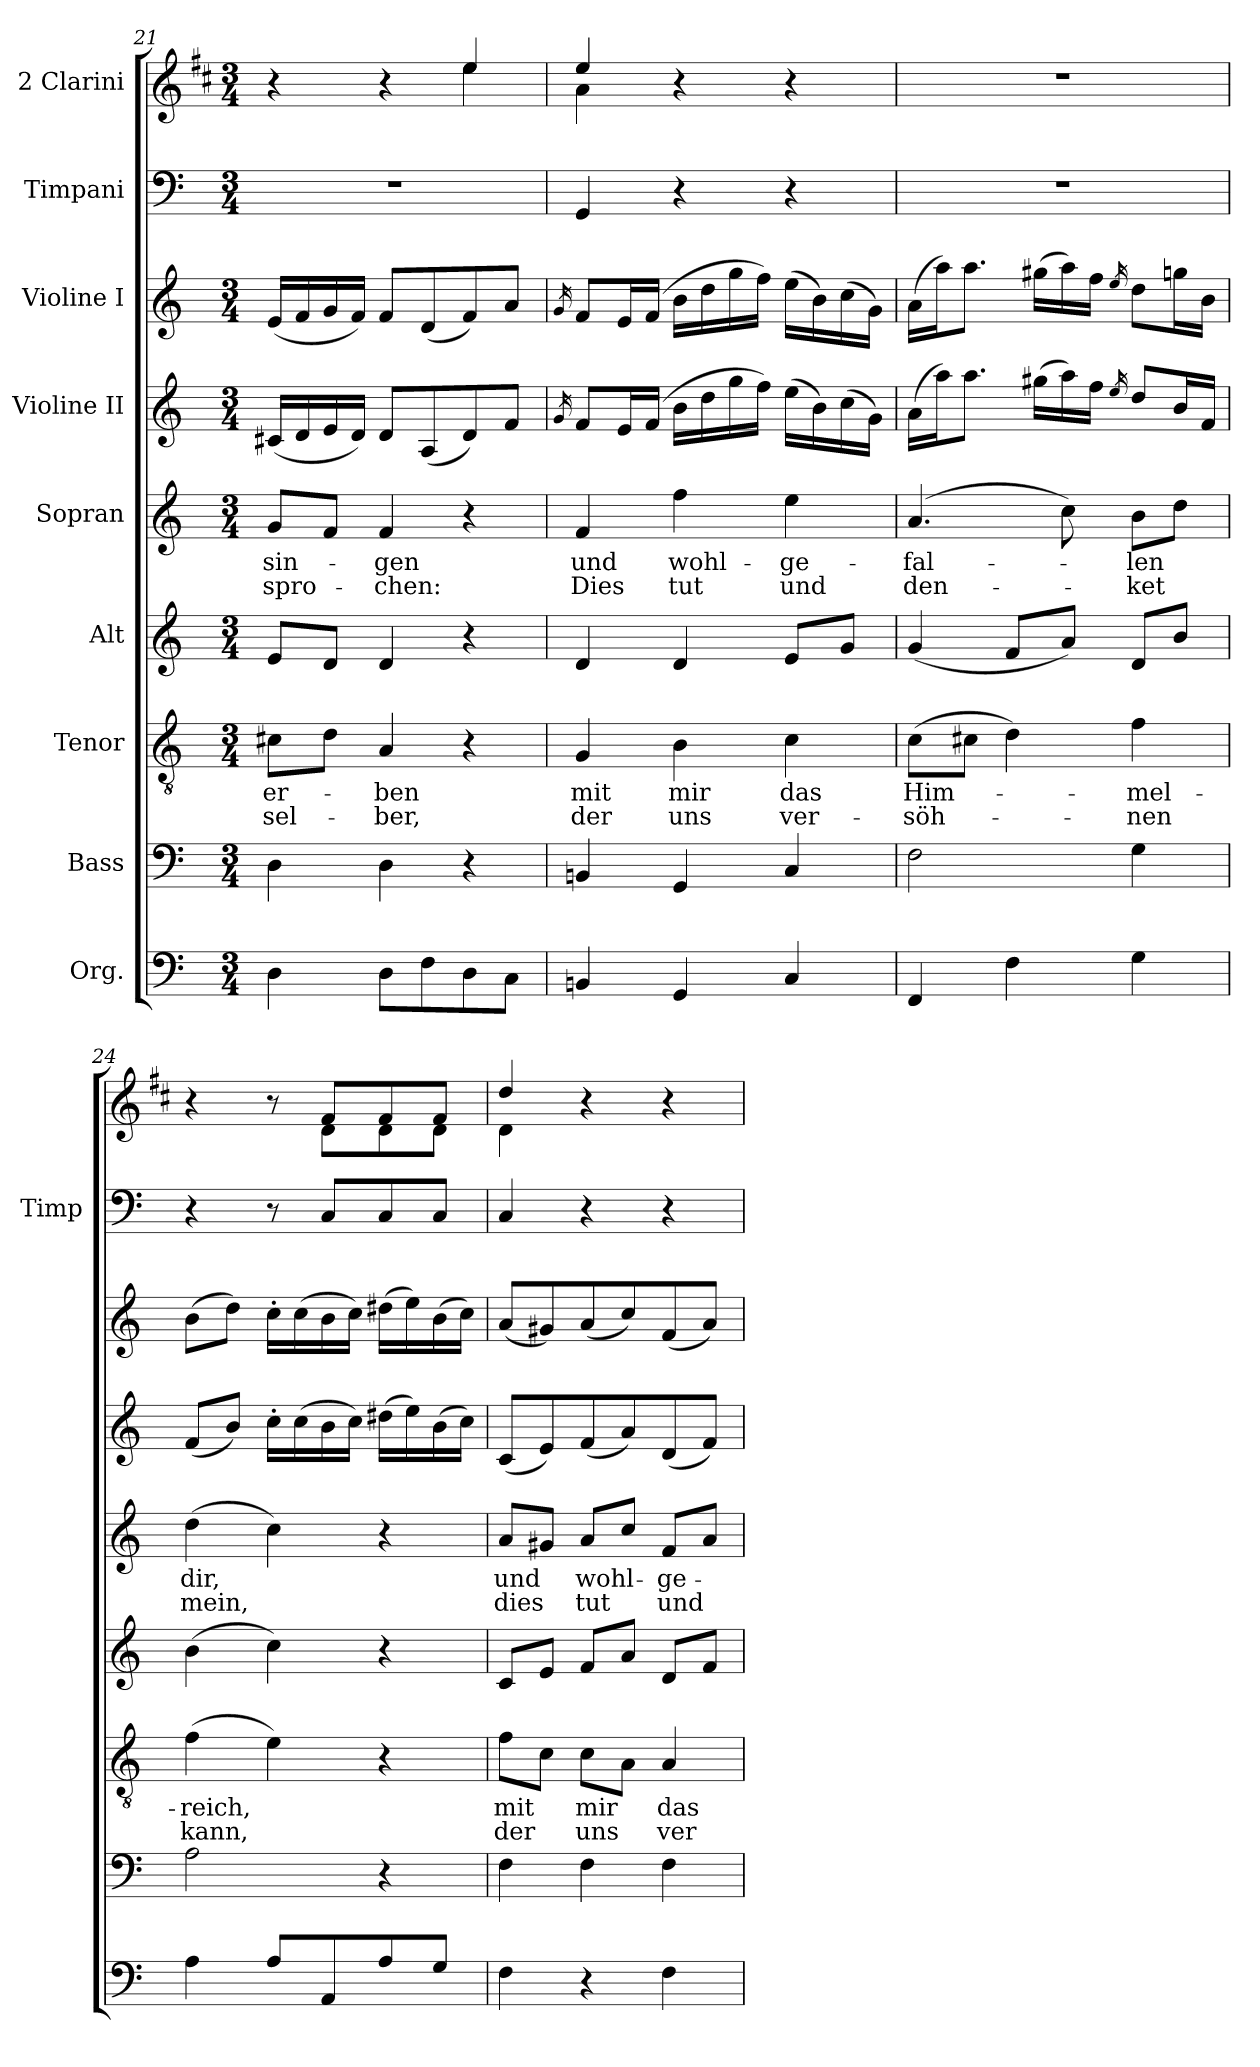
**kern	**kern	**kern	**text	**text	**kern	**kern	**text	**text	**kern	**kern	**kern	**kern
*part9	*part8	*part7	*part7	*part7	*part6	*part5	*part5	*part5	*part4	*part3	*part2	*part1
*staff9	*staff8	*staff7	*staff7	*staff7	*staff6	*staff5	*staff5	*staff5	*staff4	*staff3	*staff2	*staff1
*I"Org.	*I"Bass	*I"Tenor	*	*	*I"Alt	*I"Sopran	*	*	*I"Violine II	*I"Violine I	*I"Timpani	*I"2 Clarini
*	*	*	*	*	*	*	*	*	*	*	*I'Timp	*
*clefF4	*clefF4	*clefGv2	*	*	*clefG2	*clefG2	*	*	*clefG2	*clefG2	*clefF4	*clefG2
*ITrd7c12	*	*	*	*	*	*	*	*	*	*	*	*ITrd1c2
*k[]	*k[]	*k[]	*	*	*k[]	*k[]	*	*	*k[]	*k[]	*k[]	*k[]
*M3/4	*M3/4	*M3/4	*	*	*M3/4	*M3/4	*	*	*M3/4	*M3/4	*M3/4	*M3/4
=21	=21	=21	=21	=21	=21	=21	=21	=21	=21	=21	=21	=21
*	*	*	*	*	*	*	*	*	*	*	*	*^
4DD\	4D\	8c#X\L	er-	-sel-	8e/L	8g/L	-sin-	-spro-	(16c#X/LL	(16e/LL	2.r	4r	4ryy
.	.	.	.	.	.	.	.	.	16d/	16f/	.	.	.
.	.	8d\J	.	.	8d/J	8f/J	.	.	16e/	16g/	.	.	.
.	.	.	.	.	.	.	.	.	16d/JJ)	16f/JJ)	.	.	.
8DD\L	4D\	4A/	-ben	-ber,	4d/	4f/	-gen	-chen:	8d/L	8f/L	.	4r	4ryy
8FF\	.	.	.	.	.	.	.	.	(8A/	(8d/	.	.	.
8DD\	4r	4r	.	.	4r	4r	.	.	8d/)	8f/)	.	4dd/	4dd\
8CC\J	.	.	.	.	.	.	.	.	8f/J	8a/J	.	.	.
=22	=22	=22	=22	=22	=22	=22	=22	=22	=22	=22	=22	=22	=22
.	.	.	.	.	.	.	.	.	16qg/	16qg/	.	.	.
4BBBn/	4BBn/	4G/	mit	der	4d/	4f/	und	Dies	8f/L	8f/L	4GG/	4dd/	4g\
.	.	.	.	.	.	.	.	.	16e/L	16e/L	.	.	.
.	.	.	.	.	.	.	.	.	(>16f/JJ	(>16f/JJ	.	.	.
4GGG/	4GG/	4B\	mir	uns	4d/	4ff\	wohl-	tut	16b\LL	16b\LL	4r	4r	4ryy
.	.	.	.	.	.	.	.	.	16dd\	16dd\	.	.	.
.	.	.	.	.	.	.	.	.	16gg\	16gg\	.	.	.
.	.	.	.	.	.	.	.	.	16ff\JJ)	16ff\JJ)	.	.	.
4CC/	4C/	4c\	das	ver-	8e/L	4ee\	-ge-	und	(>16ee\LL	(>16ee\LL	4r	4r	4ryy
.	.	.	.	.	.	.	.	.	16b\)	16b\)	.	.	.
.	.	.	.	.	8g/J	.	.	.	(>16cc\	(>16cc\	.	.	.
.	.	.	.	.	.	.	.	.	16g\JJ)	16g\JJ)	.	.	.
*	*	*	*	*	*	*	*	*	*	*	*	*v	*v
!!LO:LB:g=z
=23	=23	=23	=23	=23	=23	=23	=23	=23	=23	=23	=23	=23
4FFF/	2F\	(>8c\L	Him-	-söh-	(4g/	(>4.a/	-fal-	den-	(>16a\LL	(>16a\LL	2.r	2.r
.	.	.	.	.	.	.	.	.	16aa\J)	16aa\J)	.	.
.	.	8c#X\J	.	.	.	.	.	.	8.aa\J	8.aa\J	.	.
4FF\	.	4d\)	.	.	8f/L	.	.	.	.	.	.	.
.	.	.	.	.	.	.	.	.	(16gg#X\LL	(16gg#X\LL	.	.
.	.	.	.	.	8a/J)	8cc\)	.	.	16aa\)	16aa\)	.	.
.	.	.	.	.	.	.	.	.	16ff\JJ	16ff\JJ	.	.
.	.	.	.	.	.	.	.	.	16qee/	16qee/	.	.
4GG\	4G\	4f\	-mel-	-nen	8d/L	8b\L	-len	-ket	8dd/L	8dd\L	.	.
.	.	.	.	.	8b/J	8dd\J	.	.	16b/L	16ggn\L	.	.
.	.	.	.	.	.	.	.	.	16f/JJ	16b\JJ	.	.
=24	=24	=24	=24	=24	=24	=24	=24	=24	=24	=24	=24	=24
*	*	*	*	*	*	*	*	*	*	*	*	*^
4AA\	2A\	(>4f\	-reich,	kann,	(>4b\	(>4dd\	dir,	mein,	(8f/L	(>8b\L	4r	4r	4ryy
.	.	.	.	.	.	.	.	.	8b/J)	8dd\J)	.	.	.
8AA/L	.	4e\)	.	.	4cc\)	4cc\)	.	.	16cc'\LL	16cc'\LL	8r	8r	8ryy
.	.	.	.	.	.	.	.	.	(>16cc\	(>16cc\	.	.	.
8AAA/	.	.	.	.	.	.	.	.	16b\	16b\	8C/L	8e/L	8c\L
.	.	.	.	.	.	.	.	.	16cc\JJ)	16cc\JJ)	.	.	.
8AA/	4r	4r	.	.	4r	4r	.	.	(>16dd#X\LL	(>16dd#X\LL	8C/	8e/	8c\
.	.	.	.	.	.	.	.	.	16ee\)	16ee\)	.	.	.
8GG/J	.	.	.	.	.	.	.	.	(>16b\	(>16b\	8C/J	8e/J	8c\J
.	.	.	.	.	.	.	.	.	16cc\JJ)	16cc\JJ)	.	.	.
=25	=25	=25	=25	=25	=25	=25	=25	=25	=25	=25	=25	=25	=25
4FF\	4F\	8f\L	mit	der	8c/L	8a/L	und	dies	(8c/L	(8a/L	4C/	4cc/	4c\
.	.	8c\J	.	.	8e/J	8g#X/J	.	.	8e/)	8g#X/)	.	.	.
4r	4F\	8c\L	mir	uns	8f/L	8a/L	wohl-	tut	(8f/	(8a/	4r	4r	4ryy
.	.	8A\J	.	.	8a/J	8cc/J	.	.	8a/)	8cc/)	.	.	.
4FF\	4F\	4A/	das	ver-	8d/L	8f/L	-ge-	-und	(8d/	(8f/	4r	4r	4ryy
.	.	.	.	.	8f/J	8a/J	.	.	8f/J)	8a/J)	.	.	.
*	*	*	*	*	*	*	*	*	*	*	*	*v	*v
=	=	=	=	=	=	=	=	=	=	=	=	=
*-	*-	*-	*-	*-	*-	*-	*-	*-	*-	*-	*-	*-
